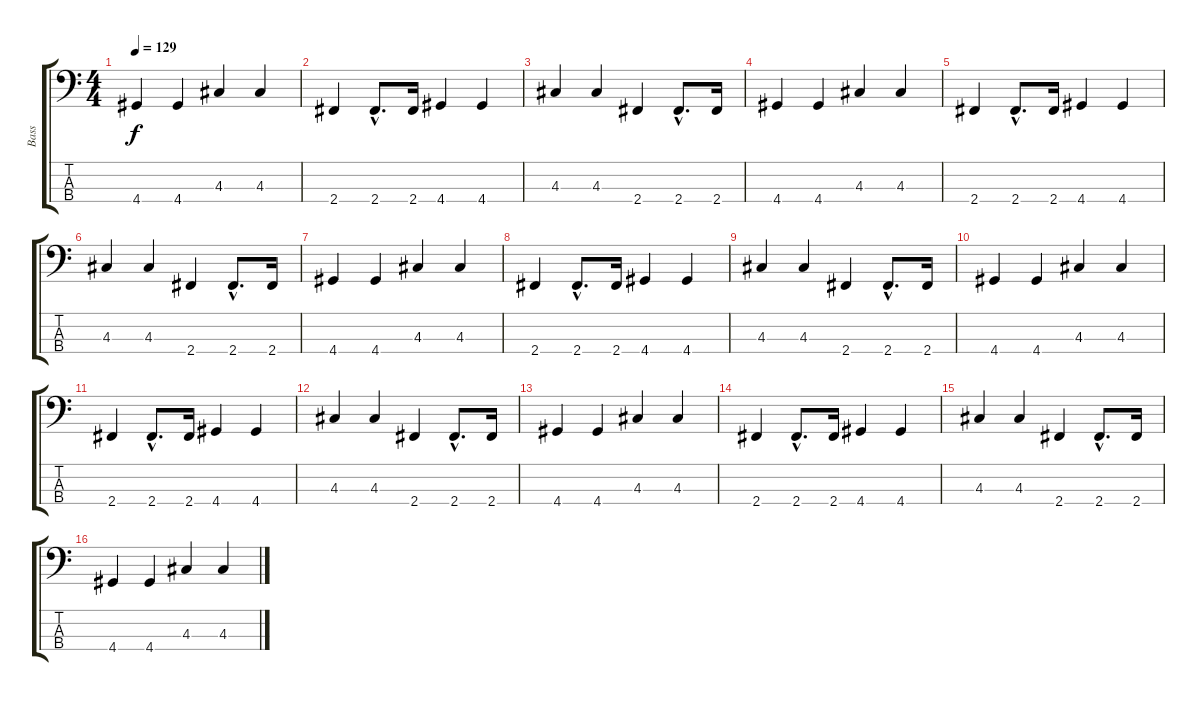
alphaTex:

\track ("Bass" "Bass") {instrument electricbasspick}
\staff {score tabs}
\tuning (G2 D2 A1 E1) {hide}
\ts (4 4)
\tempo 129
\clef f4
\ks c
4.4.4{dy f} 4.4.4 4.3.4 4.3.4 |
2.4.4 2.4{hac}.8{d} 2.4.16 4.4.4 4.4.4 |
4.3.4 4.3.4 2.4.4 2.4{hac}.8{d} 2.4.16 |
4.4.4 4.4.4 4.3.4 4.3.4 |
2.4.4 2.4{hac}.8{d} 2.4.16 4.4.4 4.4.4 |
4.3.4 4.3.4 2.4.4 2.4{hac}.8{d} 2.4.16 |
4.4.4 4.4.4 4.3.4 4.3.4 |
2.4.4 2.4{hac}.8{d} 2.4.16 4.4.4 4.4.4 |
4.3.4 4.3.4 2.4.4 2.4{hac}.8{d} 2.4.16 |
4.4.4 4.4.4 4.3.4 4.3.4 |
2.4.4 2.4{hac}.8{d} 2.4.16 4.4.4 4.4.4 |
4.3.4 4.3.4 2.4.4 2.4{hac}.8{d} 2.4.16 |
4.4.4 4.4.4 4.3.4 4.3.4 |
2.4.4 2.4{hac}.8{d} 2.4.16 4.4.4 4.4.4 |
4.3.4 4.3.4 2.4.4 2.4{hac}.8{d} 2.4.16 |
4.4.4 4.4.4 4.3.4 4.3.4
